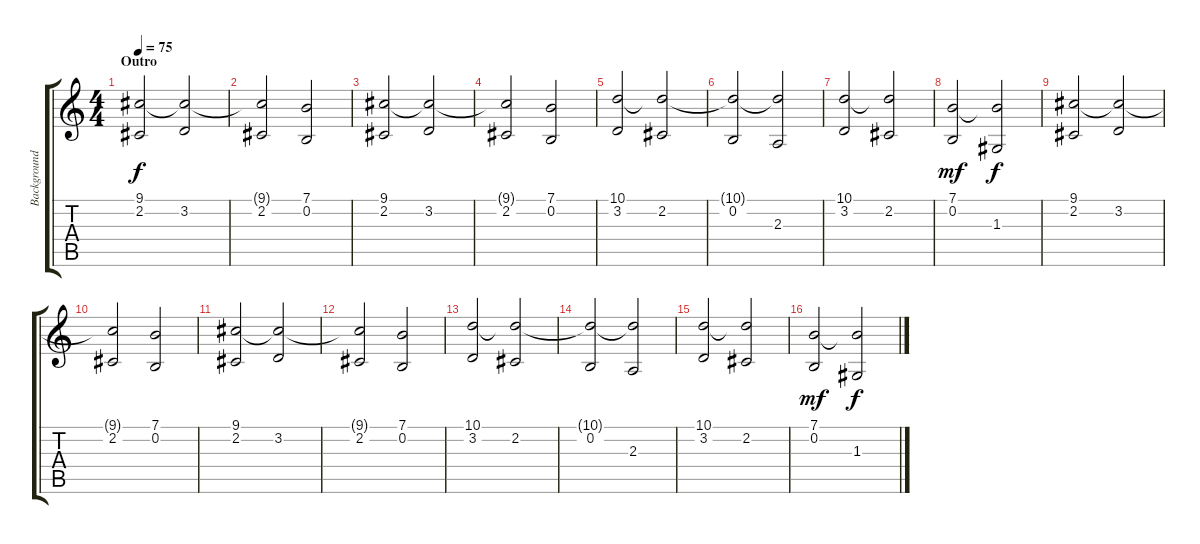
\track ("Background Vocals" "Background") {instrument oboe}
\staff {score tabs}
\tuning (E4 B3 G3 D3 A2 E2) {hide}
\ts (4 4)
\section ("" "Outro")
\tempo 75
\clef g2
\ks c
(9.1 2.2).2{dy f} (9.1{t} 3.2).2 |
(9.1{t} 2.2).2 (7.1 0.2).2 |
(9.1 2.2).2 (9.1{t} 3.2).2 |
(9.1{t} 2.2).2 (7.1 0.2).2 |
(10.1 3.2).2 (10.1{t} 2.2).2 |
(10.1{t} 0.2).2 (10.1{t} 2.3).2 |
(10.1 3.2).2 (10.1{t} 2.2).2 |
(7.1 0.2).2{dy mf} (7.1{t} 1.3).2{dy f} |
(9.1 2.2).2 (9.1{t} 3.2).2 |
(9.1{t} 2.2).2 (7.1 0.2).2 |
(9.1 2.2).2 (9.1{t} 3.2).2 |
(9.1{t} 2.2).2 (7.1 0.2).2 |
(10.1 3.2).2 (10.1{t} 2.2).2 |
(10.1{t} 0.2).2 (10.1{t} 2.3).2 |
(10.1 3.2).2 (10.1{t} 2.2).2 |
(7.1 0.2).2{dy mf} (7.1{t} 1.3).2{dy f}
